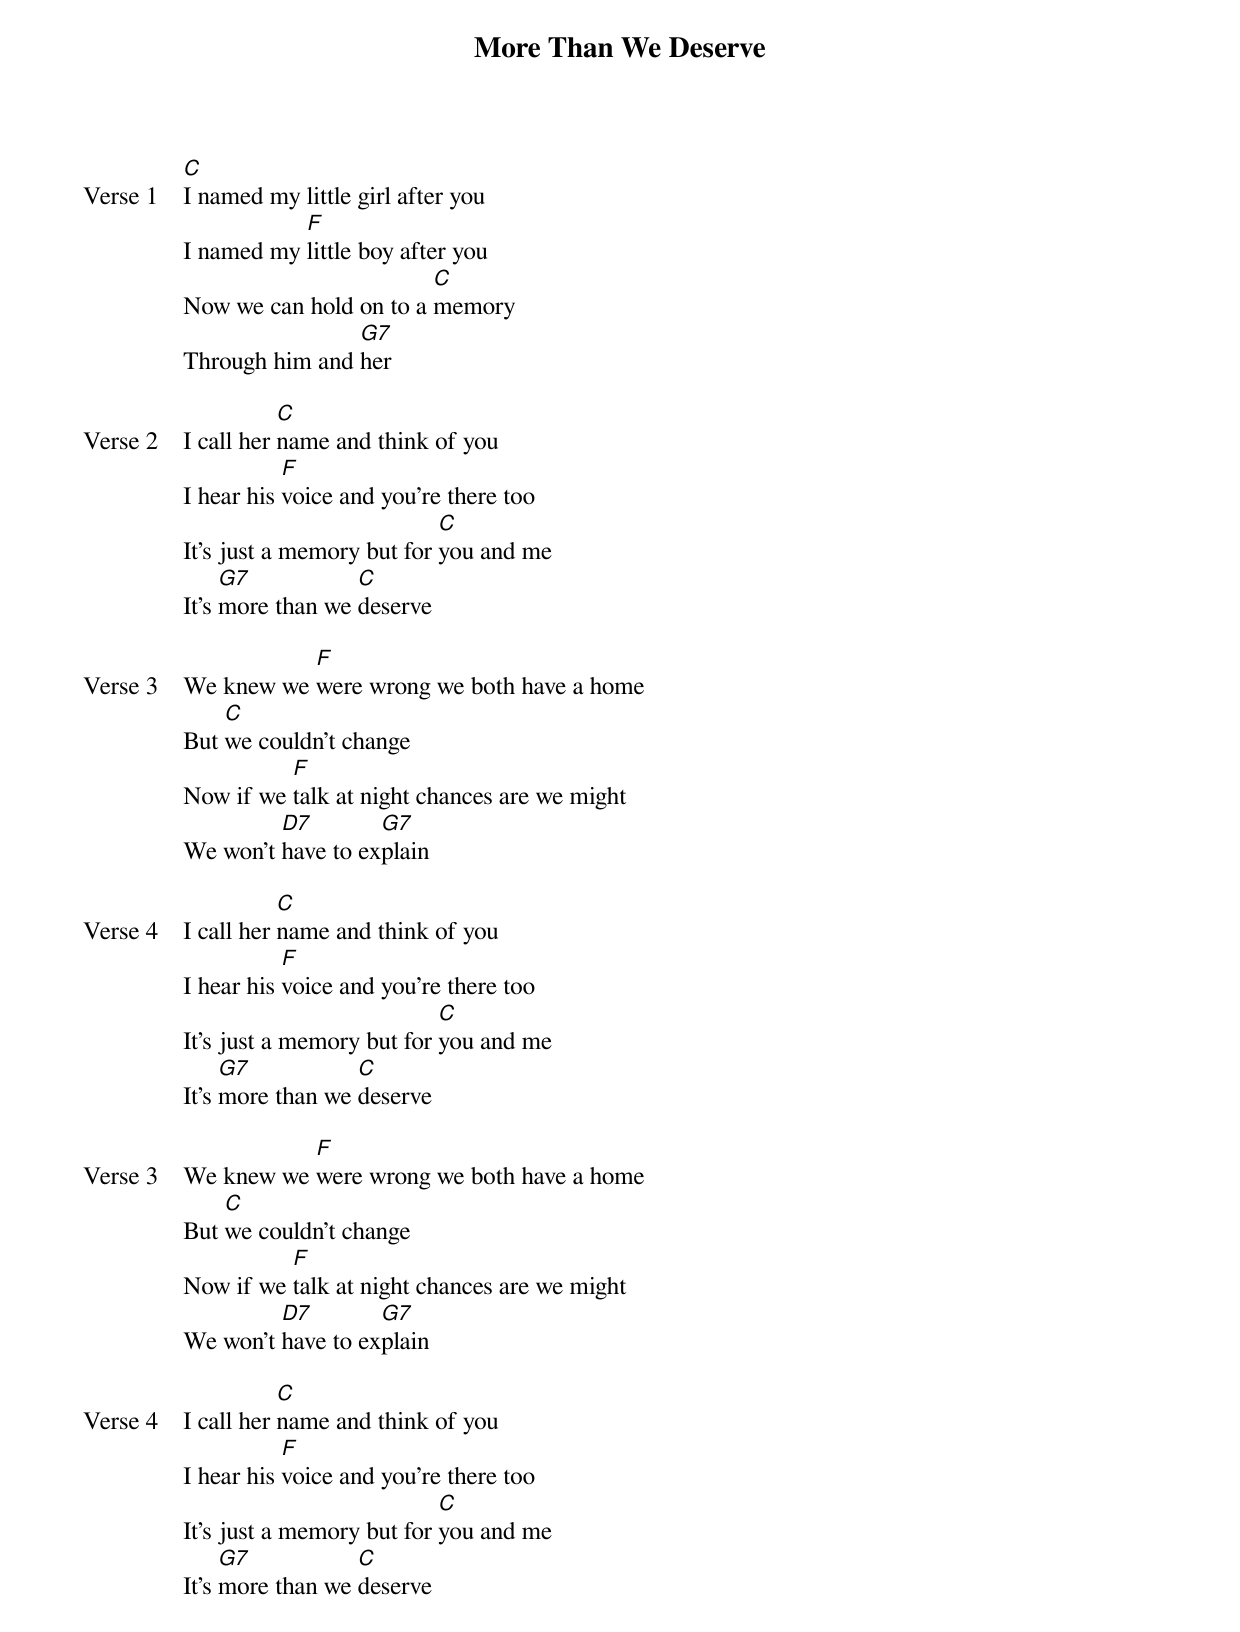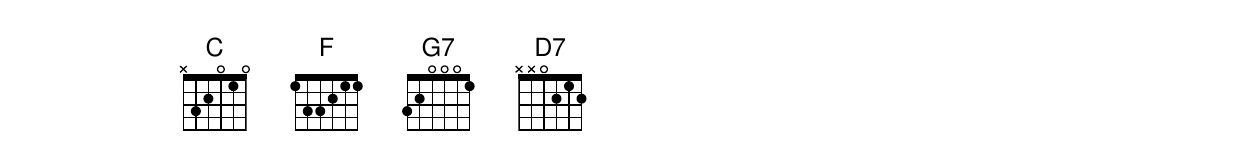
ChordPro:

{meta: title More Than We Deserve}
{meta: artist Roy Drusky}
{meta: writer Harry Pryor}

{start_of_verse: Verse 1}
[C]I named my little girl after you
I named my [F]little boy after you
Now we can hold on to a [C]memory
Through him and [G7]her
{end_of_verse}

{start_of_verse: Verse 2}
I call her [C]name and think of you
I hear his [F]voice and you're there too
It's just a memory but for [C]you and me
It's [G7]more than we [C]deserve
{end_of_verse}

{start_of_verse: Verse 3}
We knew we [F]were wrong we both have a home
But [C]we couldn't change
Now if we [F]talk at night chances are we might
We won't [D7]have to ex[G7]plain
{end_of_verse}

{start_of_verse: Verse 4}
I call her [C]name and think of you
I hear his [F]voice and you're there too
It's just a memory but for [C]you and me
It's [G7]more than we [C]deserve
{end_of_verse}

{start_of_verse: Verse 3}
We knew we [F]were wrong we both have a home
But [C]we couldn't change
Now if we [F]talk at night chances are we might
We won't [D7]have to ex[G7]plain
{end_of_verse}

{start_of_verse: Verse 4}
I call her [C]name and think of you
I hear his [F]voice and you're there too
It's just a memory but for [C]you and me
It's [G7]more than we [C]deserve
{end_of_verse}
